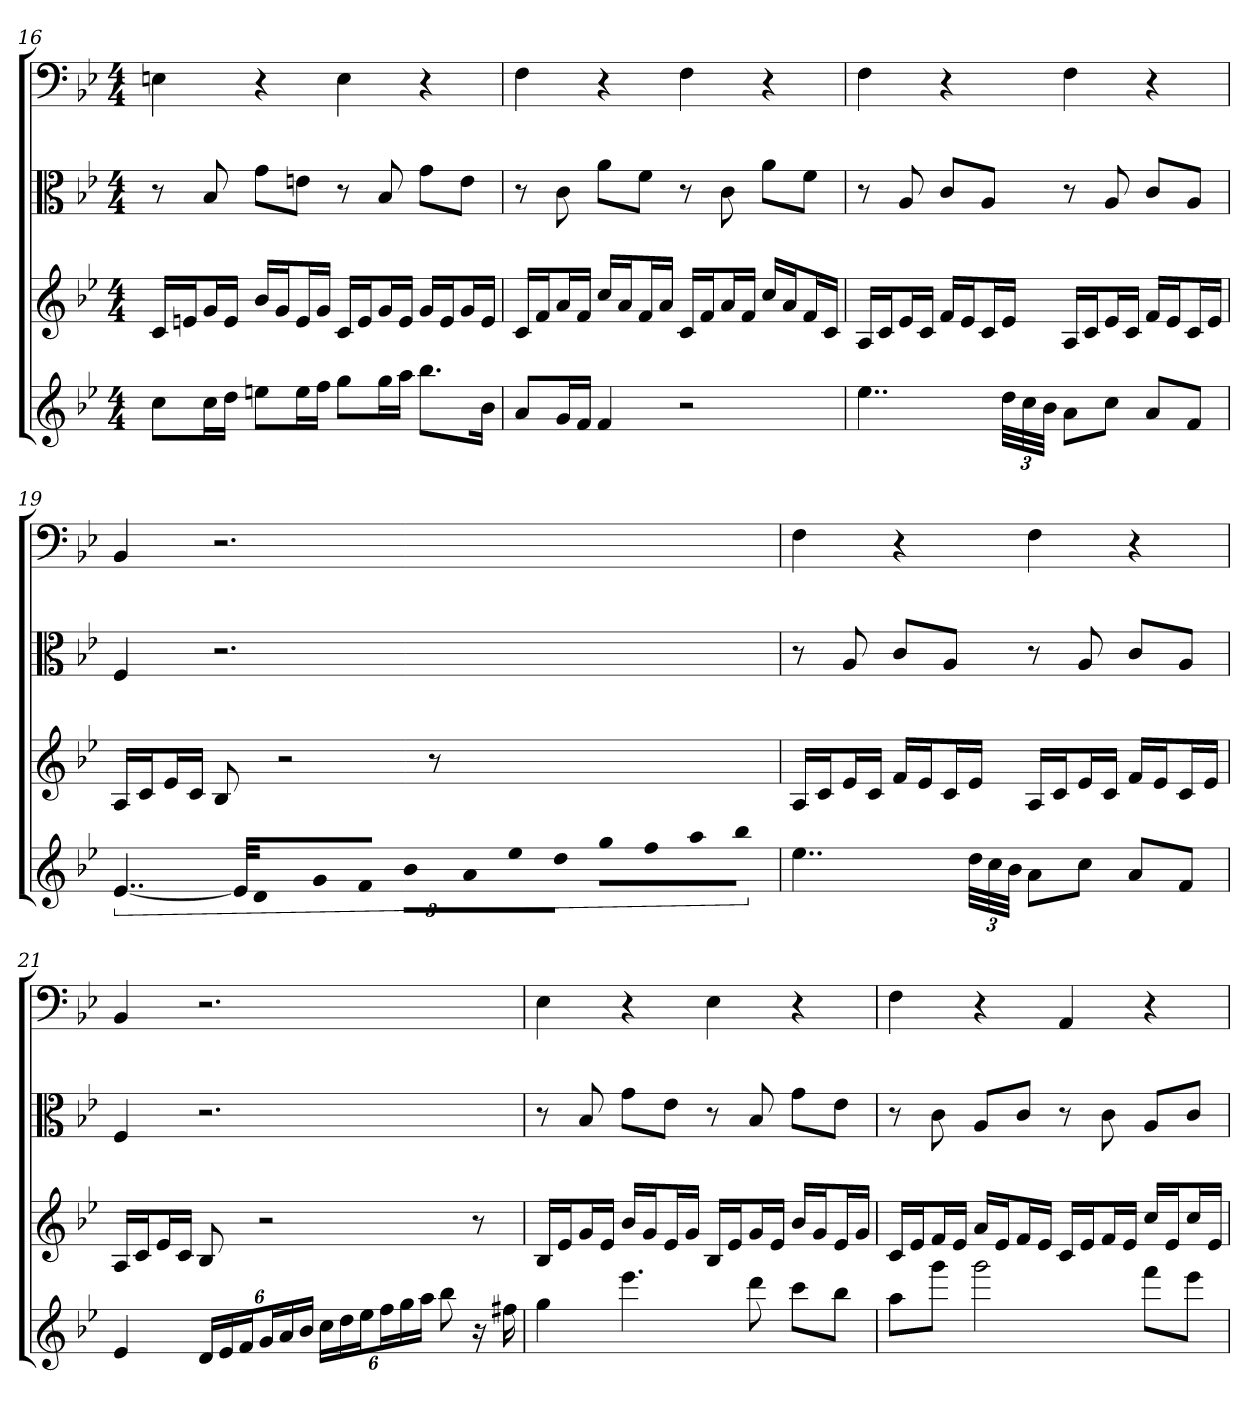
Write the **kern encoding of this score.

**kern	**kern	**kern	**kern
*part4	*part3	*part2	*part1
*staff4	*staff3	*staff2	*staff1
*	*	*clefC3	*clefF4
*k[b-e-]	*k[b-e-]	*k[b-e-]	*k[b-e-]
*g:	*g:	*g:	*g:
*M4/4	*M4/4	*M4/4	*M4/4
=16	=16	=16	=16
8ccL	16cLL	8r	4En
.	16enJ	.	.
16ccL	16gL	8B-	.
16ddJJ	16eJJ	.	.
8eenL	16b-LL	8g\L	4r
.	16gJ	.	.
16eeL	16eL	8en\J	.
16ffJJ	16gJJ	.	.
8ggL	16cLL	8r	4E
.	16eJ	.	.
16ggL	16gL	8B-	.
16aaJJ	16eJJ	.	.
8.bb-L	16gLL	8g\L	4r
.	16eJ	.	.
.	16gL	8e\J	.
16b-Jk	16eJJ	.	.
=17	=17	=17	=17
8aL	16cLL	8r	4F
.	16fJ	.	.
16gL	16aL	8c	.
16fJJ	16fJJ	.	.
4f	16ccLL	8a\L	4r
.	16aJ	.	.
.	16fL	8f\J	.
.	16aJJ	.	.
2r	16cLL	8r	4F
.	16fJ	.	.
.	16aL	8c	.
.	16fJJ	.	.
.	16ccLL	8a\L	4r
.	16aJ	.	.
.	16fL	8f\J	.
.	16cJJ	.	.
=18	=18	=18	=18
4..ee-	16ALL	8r	4F
.	16cJ	.	.
.	16e-L	8A	.
.	16cJJ	.	.
.	16fLL	8c/L	4r
.	16e-J	.	.
.	16cL	8A/J	.
48ddLLL	16e-JJ	.	.
48cc	.	.	.
48b-JJJ	.	.	.
8aL	16ALL	8r	4F
.	16cJ	.	.
8ccJ	16e-L	8A	.
.	16cJJ	.	.
8aL	16fLL	8c/L	4r
.	16e-J	.	.
8fJ	16cL	8A/J	.
.	16e-JJ	.	.
=19	=19	=19	=19
[6..e-	16ALL	4F	4BB-
.	16cJ	.	.
.	16e-L	.	.
.	16cJJ	.	.
.	8B-	2.r	2.r
48e-KLL]	.	.	.
16dJ	.	.	.
16gL	2r	.	.
16fJJ	.	.	.
16b-LL	.	.	.
16aJ	.	.	.
16ee-L	.	.	.
16ddJJ	.	.	.
16ggLL	.	.	.
16ffJ	.	.	.
16aaL	8r	.	.
16bb-JJ	.	.	.
=20	=20	=20	=20
4..ee-	16ALL	8r	4F
.	16cJ	.	.
.	16e-L	8A	.
.	16cJJ	.	.
.	16fLL	8c/L	4r
.	16e-J	.	.
.	16cL	8A/J	.
48ddLLL	16e-JJ	.	.
48cc	.	.	.
48b-JJJ	.	.	.
8aL	16ALL	8r	4F
.	16cJ	.	.
8ccJ	16e-L	8A	.
.	16cJJ	.	.
8aL	16fLL	8c/L	4r
.	16e-J	.	.
8fJ	16cL	8A/J	.
.	16e-JJ	.	.
=21	=21	=21	=21
4e-	16ALL	4F	4BB-
.	16cJ	.	.
.	16e-L	.	.
.	16cJJ	.	.
24dLL	8B-	2.r	2.r
24e-	.	.	.
24fJ	.	.	.
24gL	2r	.	.
24a	.	.	.
24b-JJ	.	.	.
24ccLL	.	.	.
24dd	.	.	.
24ee-J	.	.	.
24ffL	.	.	.
24gg	.	.	.
24aaJJ	.	.	.
8bb-	.	.	.
16r	8r	.	.
16ff#X	.	.	.
=22	=22	=22	=22
4gg	16B-LL	8r	4E-
.	16e-J	.	.
.	16gL	8B-	.
.	16e-JJ	.	.
4.eee-	16b-LL	8g\L	4r
.	16gJ	.	.
.	16e-L	8e-\J	.
.	16gJJ	.	.
.	16B-LL	8r	4E-
.	16e-J	.	.
8ddd	16gL	8B-	.
.	16e-JJ	.	.
8cccL	16b-LL	8g\L	4r
.	16gJ	.	.
8bb-J	16e-L	8e-\J	.
.	16gJJ	.	.
=23	=23	=23	=23
8aaL	16cLL	8r	4F
.	16e-J	.	.
8gggJ	16fL	8c	.
.	16e-JJ	.	.
2ggg	16aLL	8A/L	4r
.	16e-J	.	.
.	16fL	8c/J	.
.	16e-JJ	.	.
.	16cLL	8r	4AA
.	16e-J	.	.
.	16fL	8c	.
.	16e-JJ	.	.
8fffL	16ccLL	8A/L	4r
.	16e-J	.	.
8eee-J	16ccL	8c/J	.
.	16e-JJ	.	.
=	=	=	=
*-	*-	*-	*-
